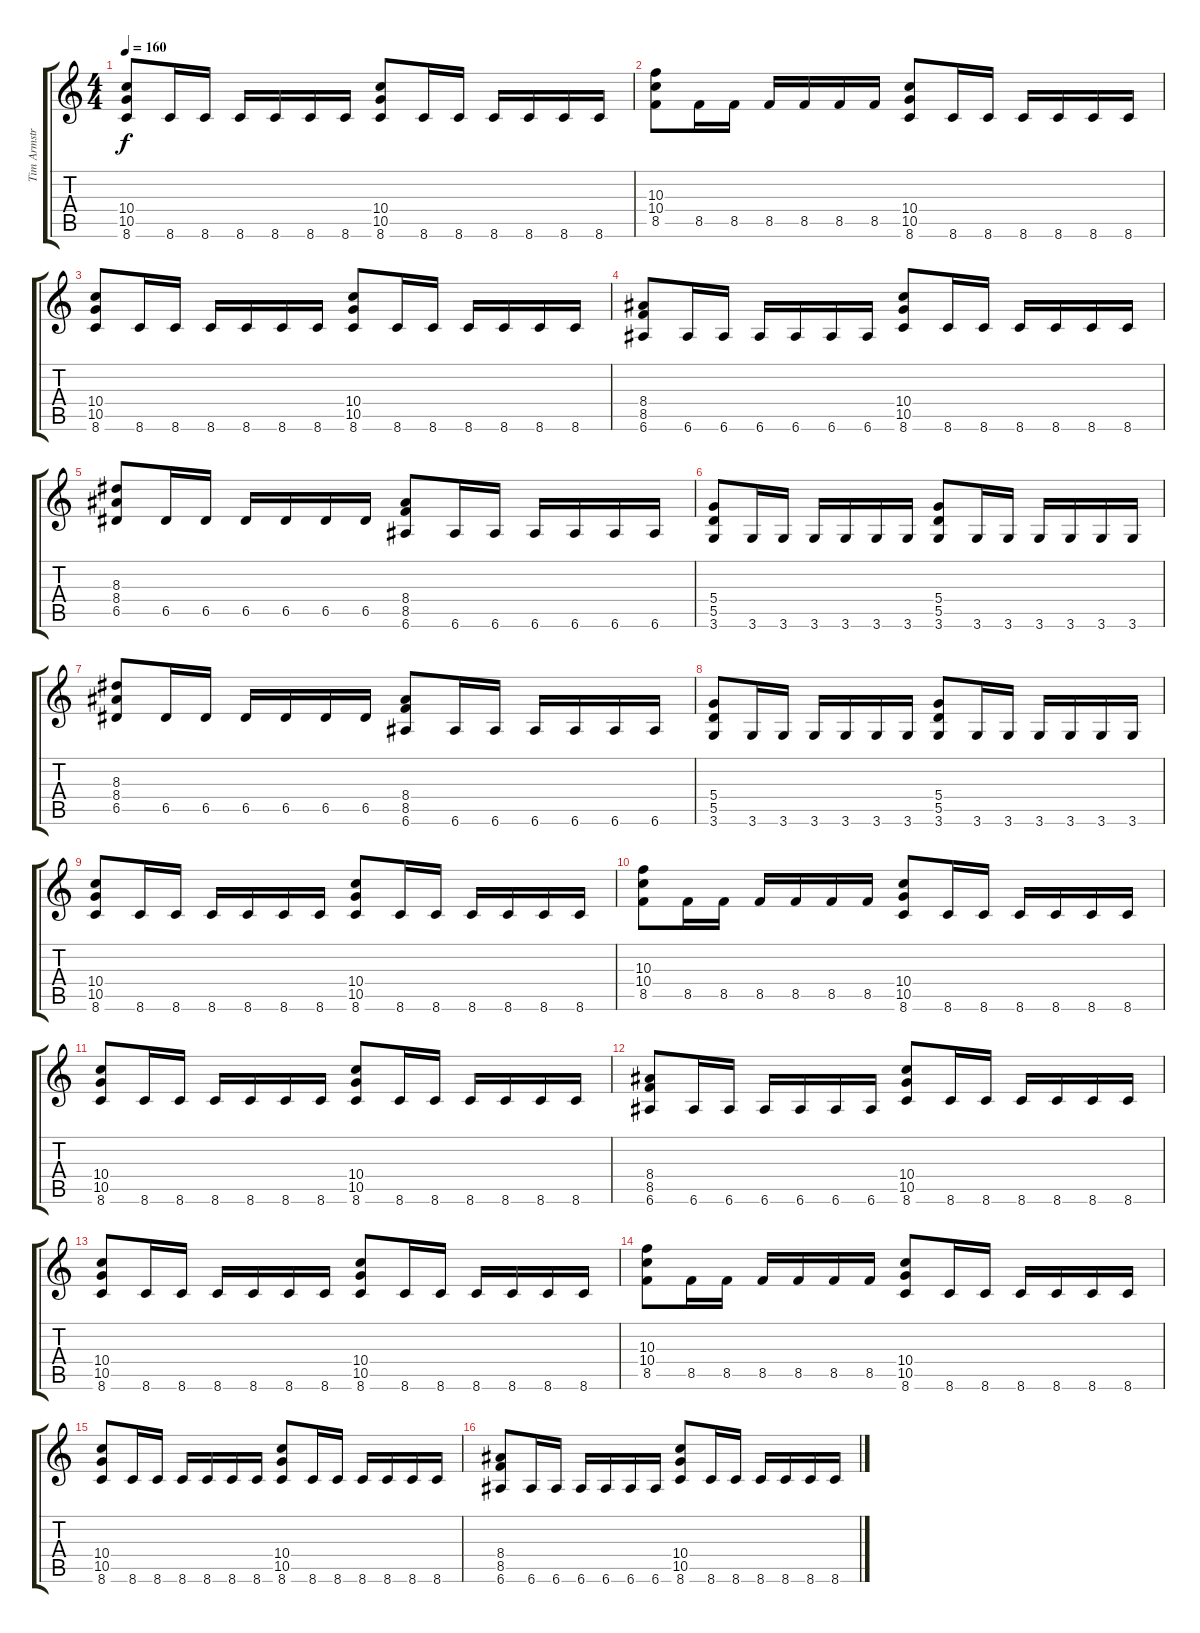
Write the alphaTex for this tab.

\track ("Tim Armstrong" "Tim Armstr") {instrument distortionguitar}
\staff {score tabs}
\tuning (E4 B3 G3 D3 A2 E2) {hide}
\ts (4 4)
\tempo 160
\clef g2
\ks c
(10.4 10.5 8.6).8{dy f} 8.6.16 8.6.16 8.6.16 8.6.16 8.6.16 8.6.16 (10.4 10.5 8.6).8 8.6.16 8.6.16 8.6.16 8.6.16 8.6.16 8.6.16 |
(10.3 10.4 8.5).8 8.5.16 8.5.16 8.5.16 8.5.16 8.5.16 8.5.16 (10.4 10.5 8.6).8 8.6.16 8.6.16 8.6.16 8.6.16 8.6.16 8.6.16 |
(10.4 10.5 8.6).8 8.6.16 8.6.16 8.6.16 8.6.16 8.6.16 8.6.16 (10.4 10.5 8.6).8 8.6.16 8.6.16 8.6.16 8.6.16 8.6.16 8.6.16 |
(8.4 8.5 6.6).8 6.6.16 6.6.16 6.6.16 6.6.16 6.6.16 6.6.16 (10.4 10.5 8.6).8 8.6.16 8.6.16 8.6.16 8.6.16 8.6.16 8.6.16 |
(8.3 8.4 6.5).8 6.5.16 6.5.16 6.5.16 6.5.16 6.5.16 6.5.16 (8.4 8.5 6.6).8 6.6.16 6.6.16 6.6.16 6.6.16 6.6.16 6.6.16 |
(5.4 5.5 3.6).8 3.6.16 3.6.16 3.6.16 3.6.16 3.6.16 3.6.16 (5.4 5.5 3.6).8 3.6.16 3.6.16 3.6.16 3.6.16 3.6.16 3.6.16 |
(8.3 8.4 6.5).8 6.5.16 6.5.16 6.5.16 6.5.16 6.5.16 6.5.16 (8.4 8.5 6.6).8 6.6.16 6.6.16 6.6.16 6.6.16 6.6.16 6.6.16 |
(5.4 5.5 3.6).8 3.6.16 3.6.16 3.6.16 3.6.16 3.6.16 3.6.16 (5.4 5.5 3.6).8 3.6.16 3.6.16 3.6.16 3.6.16 3.6.16 3.6.16 |
(10.4 10.5 8.6).8 8.6.16 8.6.16 8.6.16 8.6.16 8.6.16 8.6.16 (10.4 10.5 8.6).8 8.6.16 8.6.16 8.6.16 8.6.16 8.6.16 8.6.16 |
(10.3 10.4 8.5).8 8.5.16 8.5.16 8.5.16 8.5.16 8.5.16 8.5.16 (10.4 10.5 8.6).8 8.6.16 8.6.16 8.6.16 8.6.16 8.6.16 8.6.16 |
(10.4 10.5 8.6).8 8.6.16 8.6.16 8.6.16 8.6.16 8.6.16 8.6.16 (10.4 10.5 8.6).8 8.6.16 8.6.16 8.6.16 8.6.16 8.6.16 8.6.16 |
(8.4 8.5 6.6).8 6.6.16 6.6.16 6.6.16 6.6.16 6.6.16 6.6.16 (10.4 10.5 8.6).8 8.6.16 8.6.16 8.6.16 8.6.16 8.6.16 8.6.16 |
(10.4 10.5 8.6).8 8.6.16 8.6.16 8.6.16 8.6.16 8.6.16 8.6.16 (10.4 10.5 8.6).8 8.6.16 8.6.16 8.6.16 8.6.16 8.6.16 8.6.16 |
(10.3 10.4 8.5).8 8.5.16 8.5.16 8.5.16 8.5.16 8.5.16 8.5.16 (10.4 10.5 8.6).8 8.6.16 8.6.16 8.6.16 8.6.16 8.6.16 8.6.16 |
(10.4 10.5 8.6).8 8.6.16 8.6.16 8.6.16 8.6.16 8.6.16 8.6.16 (10.4 10.5 8.6).8 8.6.16 8.6.16 8.6.16 8.6.16 8.6.16 8.6.16 |
(8.4 8.5 6.6).8 6.6.16 6.6.16 6.6.16 6.6.16 6.6.16 6.6.16 (10.4 10.5 8.6).8 8.6.16 8.6.16 8.6.16 8.6.16 8.6.16 8.6.16
